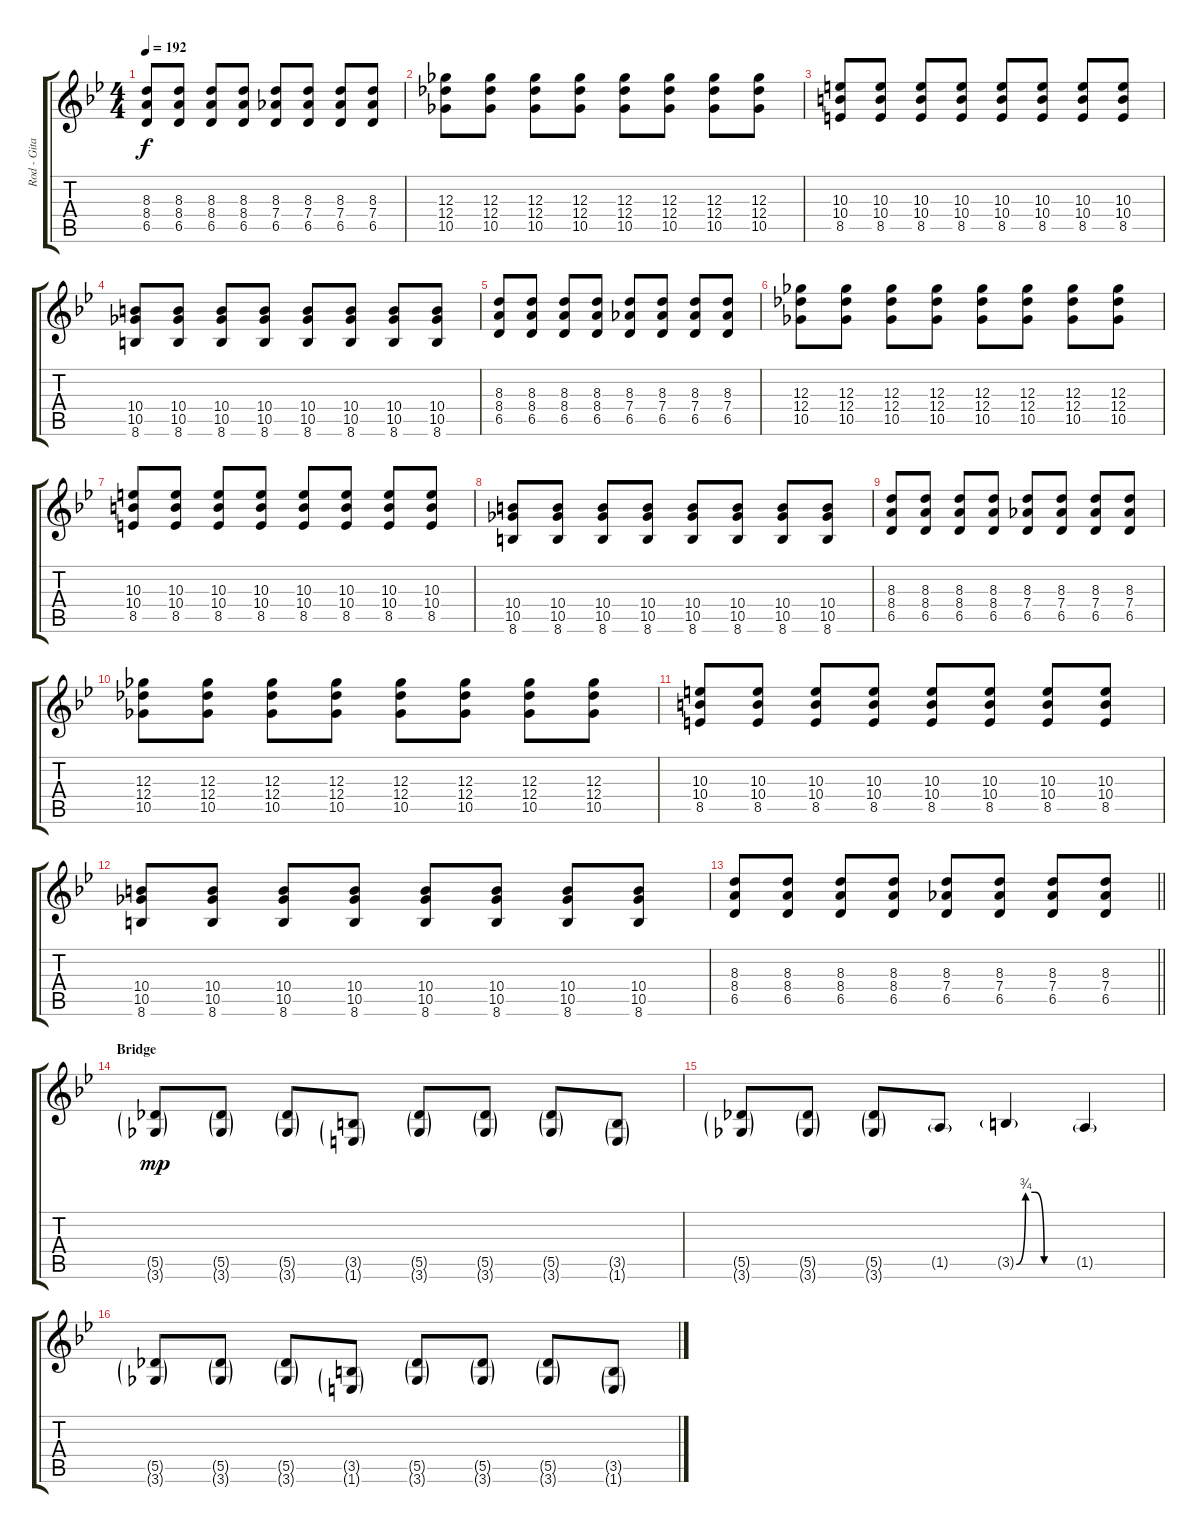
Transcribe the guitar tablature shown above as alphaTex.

\track ("Rod - Gitarre" "Rod - Gita") {instrument overdrivenguitar}
\staff {score tabs}
\tuning (Eb4 Bb3 Gb3 Db3 Ab2 Eb2) {hide}
\ts (4 4)
\tempo 192
\clef g2
\ks bb
(8.3 8.4 6.5).8{dy f} (8.3 8.4 6.5).8 (8.3 8.4 6.5).8 (8.3 8.4 6.5).8 (8.3 7.4 6.5).8 (8.3 7.4 6.5).8 (8.3 7.4 6.5).8 (8.3 7.4 6.5).8 |
(12.3 12.4 10.5).8 (12.3 12.4 10.5).8 (12.3 12.4 10.5).8 (12.3 12.4 10.5).8 (12.3 12.4 10.5).8 (12.3 12.4 10.5).8 (12.3 12.4 10.5).8 (12.3 12.4 10.5).8 |
(10.3 10.4 8.5).8 (10.3 10.4 8.5).8 (10.3 10.4 8.5).8 (10.3 10.4 8.5).8 (10.3 10.4 8.5).8 (10.3 10.4 8.5).8 (10.3 10.4 8.5).8 (10.3 10.4 8.5).8 |
(10.4 10.5 8.6).8 (10.4 10.5 8.6).8 (10.4 10.5 8.6).8 (10.4 10.5 8.6).8 (10.4 10.5 8.6).8 (10.4 10.5 8.6).8 (10.4 10.5 8.6).8 (10.4 10.5 8.6).8 |
(8.3 8.4 6.5).8 (8.3 8.4 6.5).8 (8.3 8.4 6.5).8 (8.3 8.4 6.5).8 (8.3 7.4 6.5).8 (8.3 7.4 6.5).8 (8.3 7.4 6.5).8 (8.3 7.4 6.5).8 |
(12.3 12.4 10.5).8 (12.3 12.4 10.5).8 (12.3 12.4 10.5).8 (12.3 12.4 10.5).8 (12.3 12.4 10.5).8 (12.3 12.4 10.5).8 (12.3 12.4 10.5).8 (12.3 12.4 10.5).8 |
(10.3 10.4 8.5).8 (10.3 10.4 8.5).8 (10.3 10.4 8.5).8 (10.3 10.4 8.5).8 (10.3 10.4 8.5).8 (10.3 10.4 8.5).8 (10.3 10.4 8.5).8 (10.3 10.4 8.5).8 |
(10.4 10.5 8.6).8 (10.4 10.5 8.6).8 (10.4 10.5 8.6).8 (10.4 10.5 8.6).8 (10.4 10.5 8.6).8 (10.4 10.5 8.6).8 (10.4 10.5 8.6).8 (10.4 10.5 8.6).8 |
(8.3 8.4 6.5).8 (8.3 8.4 6.5).8 (8.3 8.4 6.5).8 (8.3 8.4 6.5).8 (8.3 7.4 6.5).8 (8.3 7.4 6.5).8 (8.3 7.4 6.5).8 (8.3 7.4 6.5).8 |
(12.3 12.4 10.5).8 (12.3 12.4 10.5).8 (12.3 12.4 10.5).8 (12.3 12.4 10.5).8 (12.3 12.4 10.5).8 (12.3 12.4 10.5).8 (12.3 12.4 10.5).8 (12.3 12.4 10.5).8 |
(10.3 10.4 8.5).8 (10.3 10.4 8.5).8 (10.3 10.4 8.5).8 (10.3 10.4 8.5).8 (10.3 10.4 8.5).8 (10.3 10.4 8.5).8 (10.3 10.4 8.5).8 (10.3 10.4 8.5).8 |
(10.4 10.5 8.6).8 (10.4 10.5 8.6).8 (10.4 10.5 8.6).8 (10.4 10.5 8.6).8 (10.4 10.5 8.6).8 (10.4 10.5 8.6).8 (10.4 10.5 8.6).8 (10.4 10.5 8.6).8 |
\barLineRight lightlight
(8.3 8.4 6.5).8 (8.3 8.4 6.5).8 (8.3 8.4 6.5).8 (8.3 8.4 6.5).8 (8.3 7.4 6.5).8 (8.3 7.4 6.5).8 (8.3 7.4 6.5).8 (8.3 7.4 6.5).8 |
\section ("" "Bridge")
(5.5{g} 3.6{g}).8{dy mp} (5.5{g} 3.6{g}).8 (5.5{g} 3.6{g}).8 (3.5{g} 1.6{g}).8 (5.5{g} 3.6{g}).8 (5.5{g} 3.6{g}).8 (5.5{g} 3.6{g}).8 (3.5{g} 1.6{g}).8 |
(5.5{g} 3.6{g}).8 (5.5{g} 3.6{g}).8 (5.5{g} 3.6{g}).8 1.5{g}.8 3.5{be (custom 0 0 10 3 20 3 30 0 60 0) g}.4 1.5{g}.4 |
(5.5{g} 3.6{g}).8 (5.5{g} 3.6{g}).8 (5.5{g} 3.6{g}).8 (3.5{g} 1.6{g}).8 (5.5{g} 3.6{g}).8 (5.5{g} 3.6{g}).8 (5.5{g} 3.6{g}).8 (3.5{g} 1.6{g}).8
